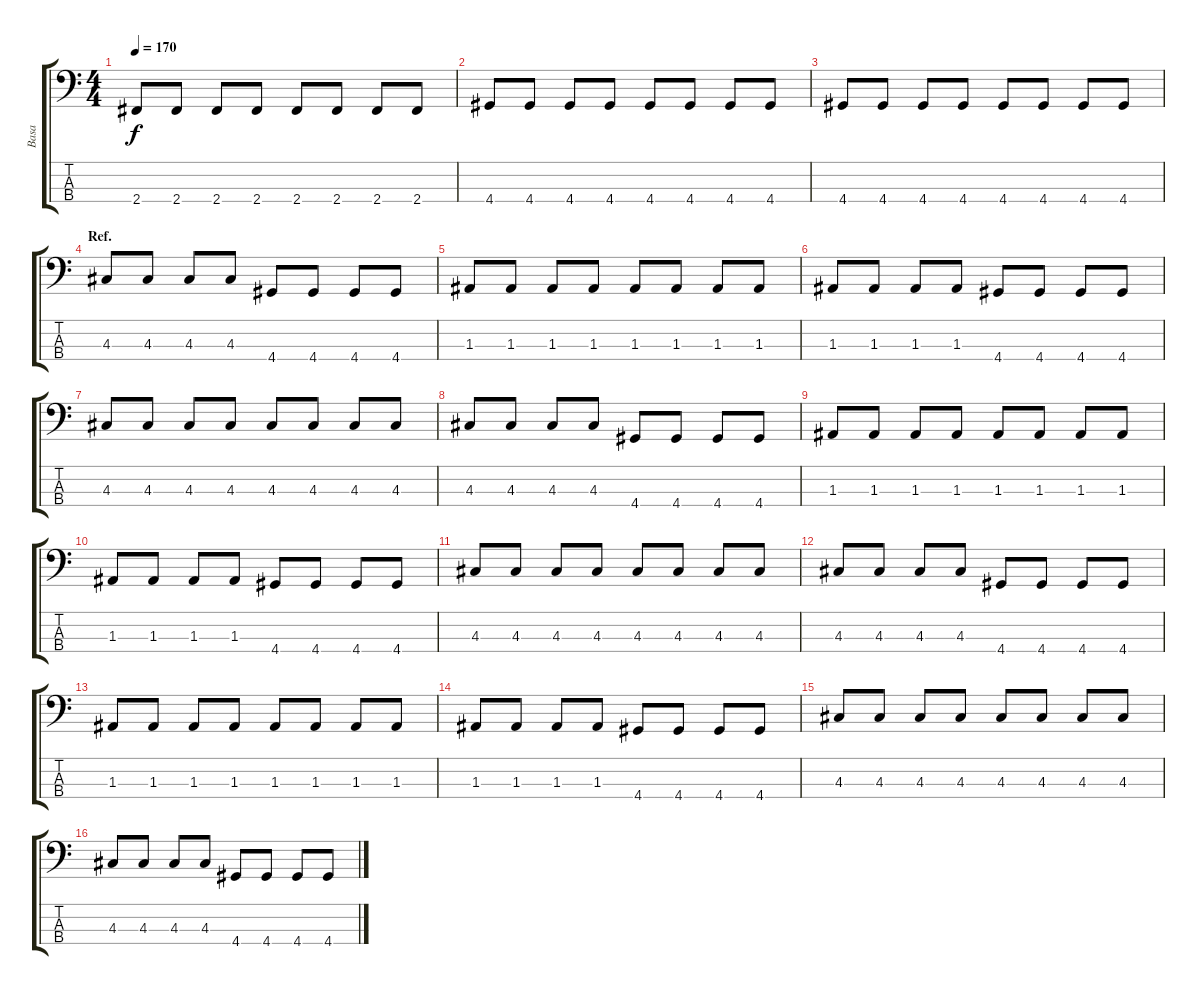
\track ("Basa" "Basa") {instrument slapbass2}
\staff {score tabs}
\tuning (G2 D2 A1 E1) {hide}
\ts (4 4)
\tempo 170
\clef f4
\ks c
2.4.8{dy f} 2.4.8 2.4.8 2.4.8 2.4.8 2.4.8 2.4.8 2.4.8 |
4.4.8 4.4.8 4.4.8 4.4.8 4.4.8 4.4.8 4.4.8 4.4.8 |
4.4.8 4.4.8 4.4.8 4.4.8 4.4.8 4.4.8 4.4.8 4.4.8 |
\section ("" "Ref.")
4.3.8 4.3.8 4.3.8 4.3.8 4.4.8 4.4.8 4.4.8 4.4.8 |
1.3.8 1.3.8 1.3.8 1.3.8 1.3.8 1.3.8 1.3.8 1.3.8 |
1.3.8 1.3.8 1.3.8 1.3.8 4.4.8 4.4.8 4.4.8 4.4.8 |
4.3.8 4.3.8 4.3.8 4.3.8 4.3.8 4.3.8 4.3.8 4.3.8 |
4.3.8 4.3.8 4.3.8 4.3.8 4.4.8 4.4.8 4.4.8 4.4.8 |
1.3.8 1.3.8 1.3.8 1.3.8 1.3.8 1.3.8 1.3.8 1.3.8 |
1.3.8 1.3.8 1.3.8 1.3.8 4.4.8 4.4.8 4.4.8 4.4.8 |
4.3.8 4.3.8 4.3.8 4.3.8 4.3.8 4.3.8 4.3.8 4.3.8 |
4.3.8 4.3.8 4.3.8 4.3.8 4.4.8 4.4.8 4.4.8 4.4.8 |
1.3.8 1.3.8 1.3.8 1.3.8 1.3.8 1.3.8 1.3.8 1.3.8 |
1.3.8 1.3.8 1.3.8 1.3.8 4.4.8 4.4.8 4.4.8 4.4.8 |
4.3.8 4.3.8 4.3.8 4.3.8 4.3.8 4.3.8 4.3.8 4.3.8 |
4.3.8 4.3.8 4.3.8 4.3.8 4.4.8 4.4.8 4.4.8 4.4.8
